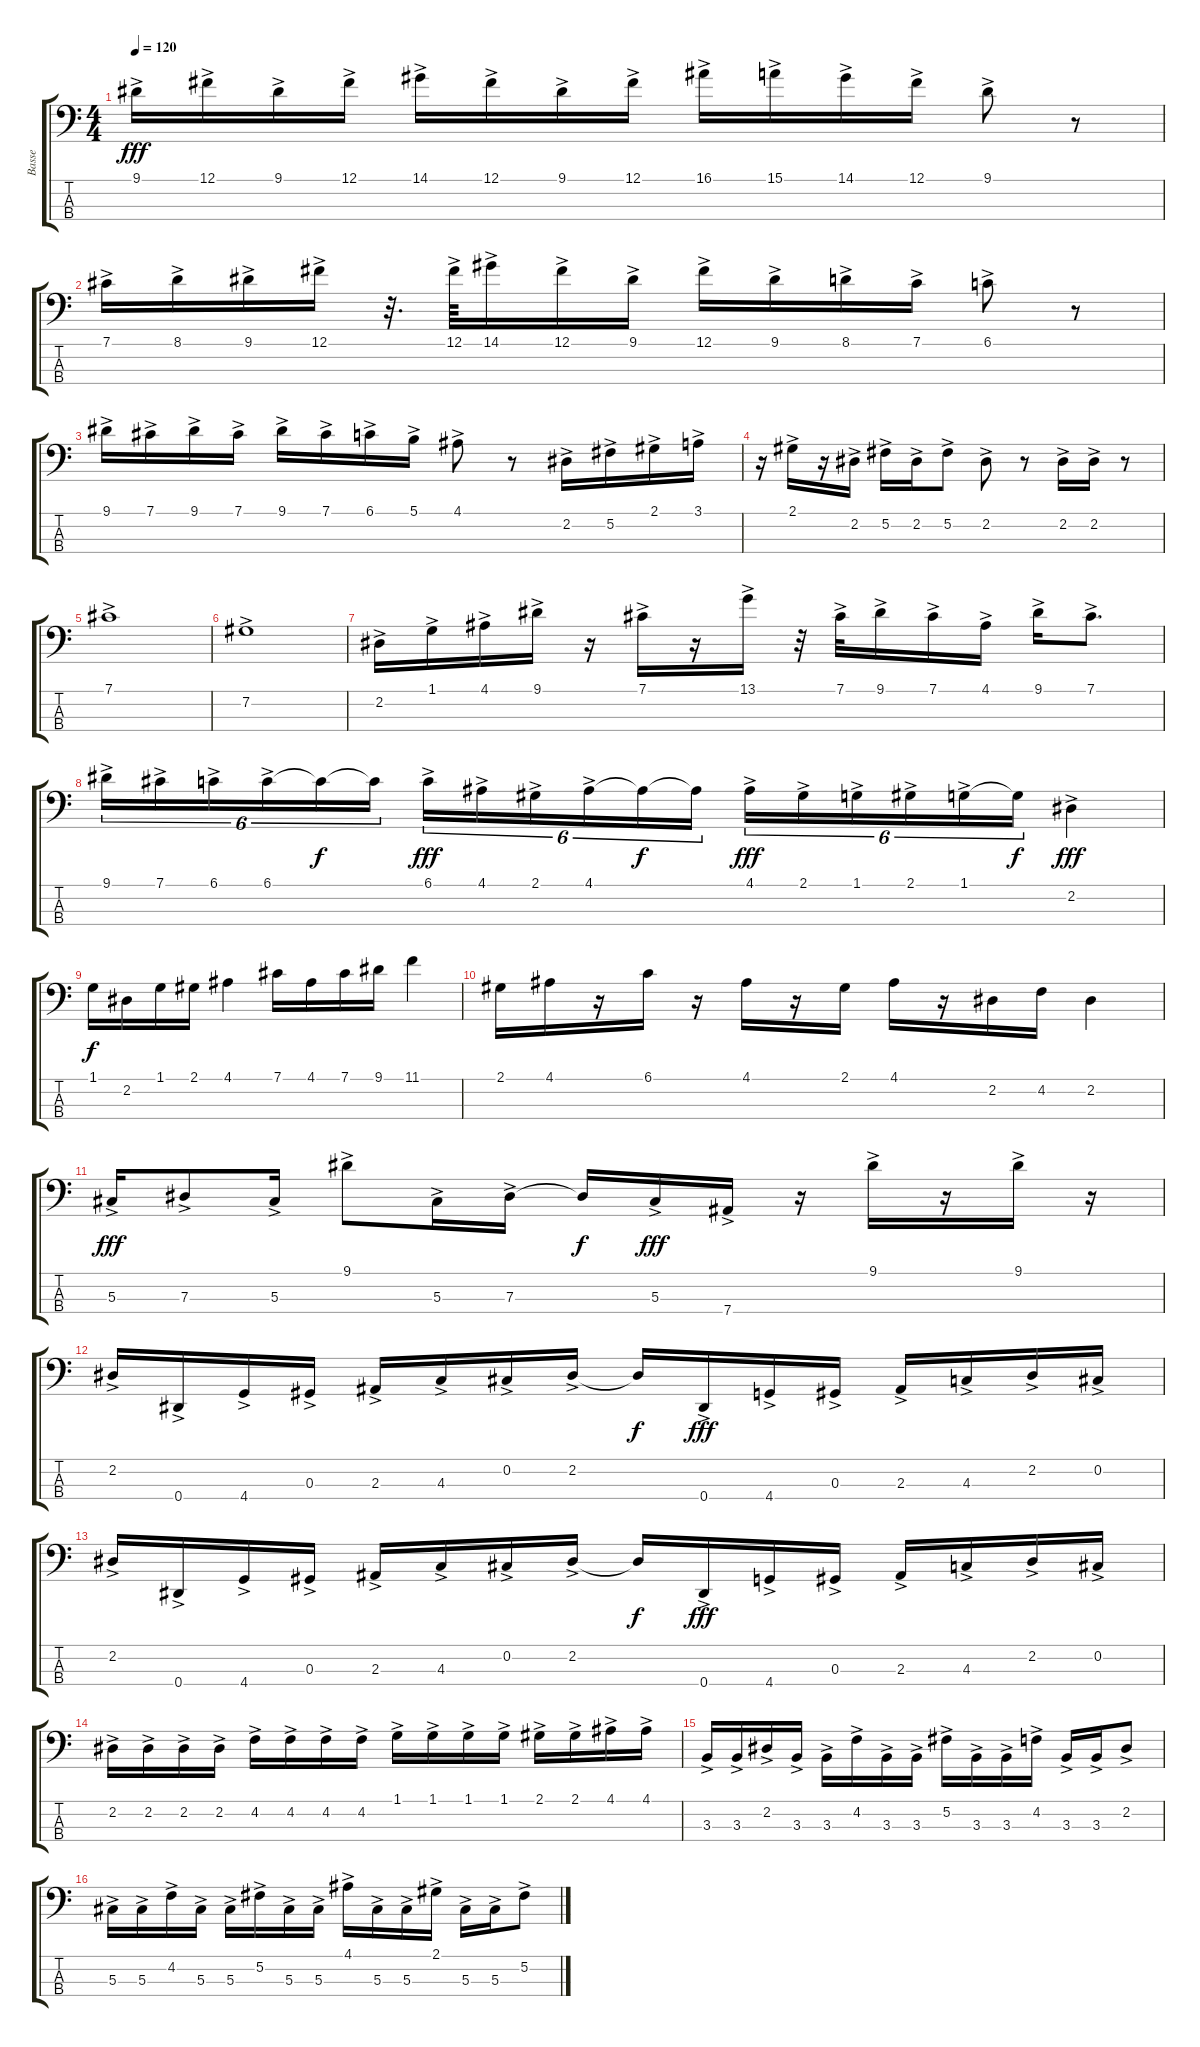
\track ("Basse" "Basse") {instrument acousticbass}
\staff {score tabs}
\tuning (Gb2 Db2 Ab1 Eb1) {hide}
\ts (4 4)
\tempo 120
\clef f4
\ks c
9.1{ac}.16{dy fff} 12.1{ac}.16 9.1{ac}.16 12.1{ac}.16 14.1{ac}.16 12.1{ac}.16 9.1{ac}.16 12.1{ac}.16 16.1{ac}.16 15.1{ac}.16 14.1{ac}.16 12.1{ac}.16 9.1{ac}.8 r.8 |
7.1{ac}.16 8.1{ac}.16 9.1{ac}.16 12.1{ac}.16 r.32{d} 12.1{ac}.64 14.1{ac}.16 12.1{ac}.16 9.1{ac}.16 12.1{ac}.16 9.1{ac}.16 8.1{ac}.16 7.1{ac}.16 6.1{ac}.8 r.8 |
9.1{ac}.16 7.1{ac}.16 9.1{ac}.16 7.1{ac}.16 9.1{ac}.16 7.1{ac}.16 6.1{ac}.16 5.1{ac}.16 4.1{ac}.8 r.8 2.2{ac}.16 5.2{ac}.16 2.1{ac}.16 3.1{ac}.16 |
r.16 2.1{ac}.16 r.16 2.2{ac}.16 5.2{ac}.16 2.2{ac}.16 5.2{ac}.8 2.2{ac}.8 r.8 2.2{ac}.16 2.2{ac}.16 r.8 |
7.1{ac}.1 |
7.2{ac}.1 |
2.2{ac}.16 1.1{ac}.16 4.1{ac}.16 9.1{ac}.16 r.16 7.1{ac}.16 r.16 13.1{ac}.16 r.32 7.1{ac}.32 9.1{ac}.16 7.1{ac}.16 4.1{ac}.16 9.1{ac}.16 7.1{ac}.8{d} |
9.1{ac}.16{tu (6 4)} 7.1{ac}.16{tu (6 4)} 6.1{ac}.16{tu (6 4)} 6.1{ac}.16{tu (6 4)} 6.1{t}.16{tu (6 4) dy f} 6.1{t}.16{tu (6 4)} 6.1{ac}.16{tu (6 4) dy fff} 4.1{ac}.16{tu (6 4)} 2.1{ac}.16{tu (6 4)} 4.1{ac}.16{tu (6 4)} 4.1{t}.16{tu (6 4) dy f} 4.1{t}.16{tu (6 4)} 4.1{ac}.16{tu (6 4) dy fff} 2.1{ac}.16{tu (6 4)} 1.1{ac}.16{tu (6 4)} 2.1{ac}.16{tu (6 4)} 1.1{ac}.16{tu (6 4)} 1.1{t}.16{tu (6 4) dy f} 2.2{ac}.4{dy fff} |
1.1.16{dy f} 2.2.16 1.1.16 2.1.16 4.1.4 7.1.16 4.1.16 7.1.16 9.1.16 11.1.4 |
2.1.16 4.1.16 r.16 6.1.16 r.16 4.1.16 r.16 2.1.16 4.1.16 r.16 2.2.16 4.2.16 2.2.4 |
5.3{ac}.16{dy fff} 7.3{ac}.8 5.3{ac}.16 9.1{ac}.8 5.3{ac}.16 7.3{ac}.16 7.3{t}.16{dy f} 5.3{ac}.16{dy fff} 7.4{ac}.16 r.16 9.1{ac}.16 r.16 9.1{ac}.16 r.16 |
2.2{ac}.16 0.4{ac}.16 4.4{ac}.16 0.3{ac}.16 2.3{ac}.16 4.3{ac}.16 0.2{ac}.16 2.2{ac}.16 2.2{t}.16{dy f} 0.4{ac}.16{dy fff} 4.4{ac}.16 0.3{ac}.16 2.3{ac}.16 4.3{ac}.16 2.2{ac}.16 0.2{ac}.16 |
2.2{ac}.16 0.4{ac}.16 4.4{ac}.16 0.3{ac}.16 2.3{ac}.16 4.3{ac}.16 0.2{ac}.16 2.2{ac}.16 2.2{t}.16{dy f} 0.4{ac}.16{dy fff} 4.4{ac}.16 0.3{ac}.16 2.3{ac}.16 4.3{ac}.16 2.2{ac}.16 0.2{ac}.16 |
2.2{ac}.16 2.2{ac}.16 2.2{ac}.16 2.2{ac}.16 4.2{ac}.16 4.2{ac}.16 4.2{ac}.16 4.2{ac}.16 1.1{ac}.16 1.1{ac}.16 1.1{ac}.16 1.1{ac}.16 2.1{ac}.16 2.1{ac}.16 4.1{ac}.16 4.1{ac}.16 |
3.3{ac}.16 3.3{ac}.16 2.2{ac}.16 3.3{ac}.16 3.3{ac}.16 4.2{ac}.16 3.3{ac}.16 3.3{ac}.16 5.2{ac}.16 3.3{ac}.16 3.3{ac}.16 4.2{ac}.16 3.3{ac}.16 3.3{ac}.16 2.2{ac}.8 |
5.3{ac}.16 5.3{ac}.16 4.2{ac}.16 5.3{ac}.16 5.3{ac}.16 5.2{ac}.16 5.3{ac}.16 5.3{ac}.16 4.1{ac}.16 5.3{ac}.16 5.3{ac}.16 2.1{ac}.16 5.3{ac}.16 5.3{ac}.16 5.2{ac}.8
